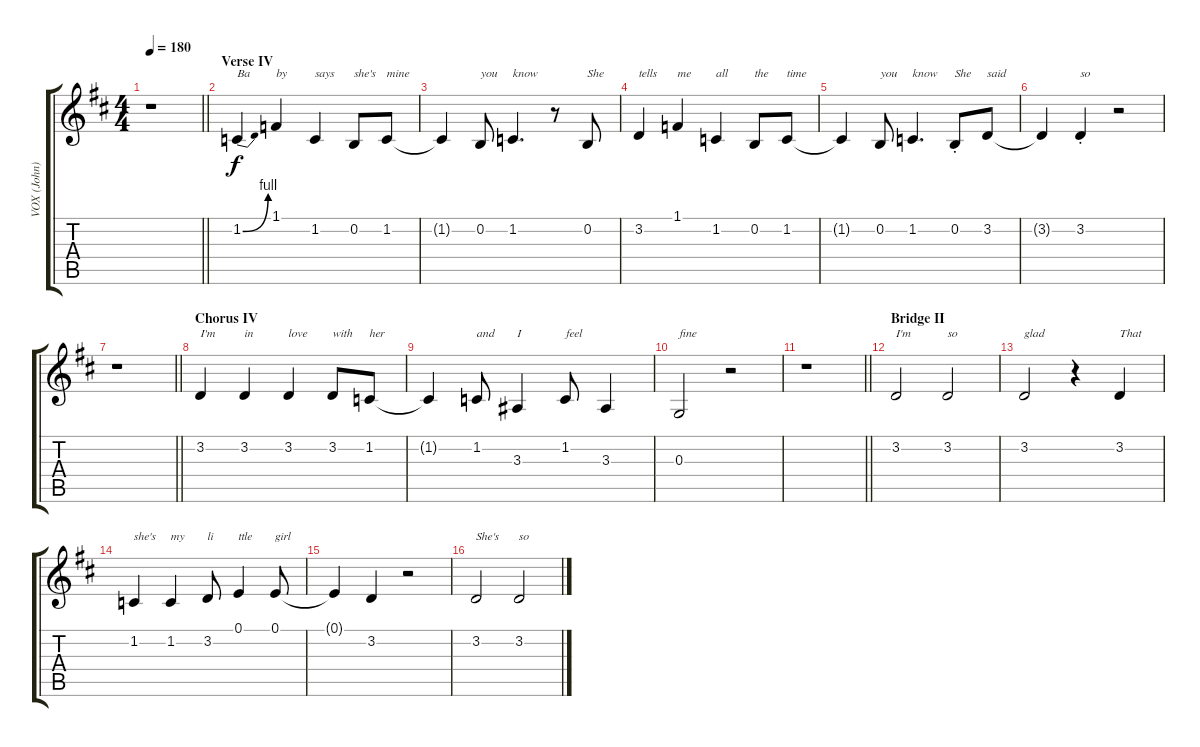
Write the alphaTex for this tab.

\track ("VOX (John)" "VOX (John)") {instrument altosax}
\staff {score tabs}
\tuning (E4 B3 G3 D3 A2 E2) {hide}
\ts (4 4)
\tempo 180
\clef g2
\barLineRight lightlight
\ks d
r.1{dy mf} |
\section ("" "Verse IV")
1.2{be (bend 0 0 60 4)}.4{txt "Ba" dy f} 1.1.4{txt "by"} 1.2.4{txt "says"} 0.2.8{txt "she's"} 1.2.8{txt "mine"} |
1.2{t}.4 0.2.8{txt "you"} 1.2.4{d txt "know"} r.8 0.2.8{txt "She"} |
3.2.4{txt "tells"} 1.1.4{txt "me"} 1.2.4{txt "all"} 0.2.8{txt "the"} 1.2.8{txt "time"} |
1.2{t}.4 0.2.8{txt "you"} 1.2.4{d txt "know"} 0.2{st}.8{txt "She"} 3.2.8{txt "said"} |
3.2{t}.4 3.2{st}.4{txt "so"} r.2 |
\barLineRight lightlight
r.1 |
\section ("" "Chorus IV")
3.2.4{txt "I'm"} 3.2.4{txt "in"} 3.2.4{txt "love"} 3.2.8{txt "with"} 1.2.8{txt "her"} |
1.2{t}.4 1.2.8{txt "and"} 3.3.4{txt "I"} 1.2.8{txt "feel"} 3.3.4 |
0.3.2{txt "fine"} r.2 |
\barLineRight lightlight
r.1 |
\section ("" "Bridge II")
3.2.2{txt "I'm"} 3.2.2{txt "so"} |
3.2.2{txt "glad"} r.4 3.2.4{txt "That"} |
1.2.4{txt "she's"} 1.2.4{txt "my"} 3.2.8{txt "li"} 0.1.4{txt "ttle"} 0.1.8{txt "girl"} |
0.1{t}.4 3.2.4 r.2 |
3.2.2{txt "She's"} 3.2.2{txt "so"}
